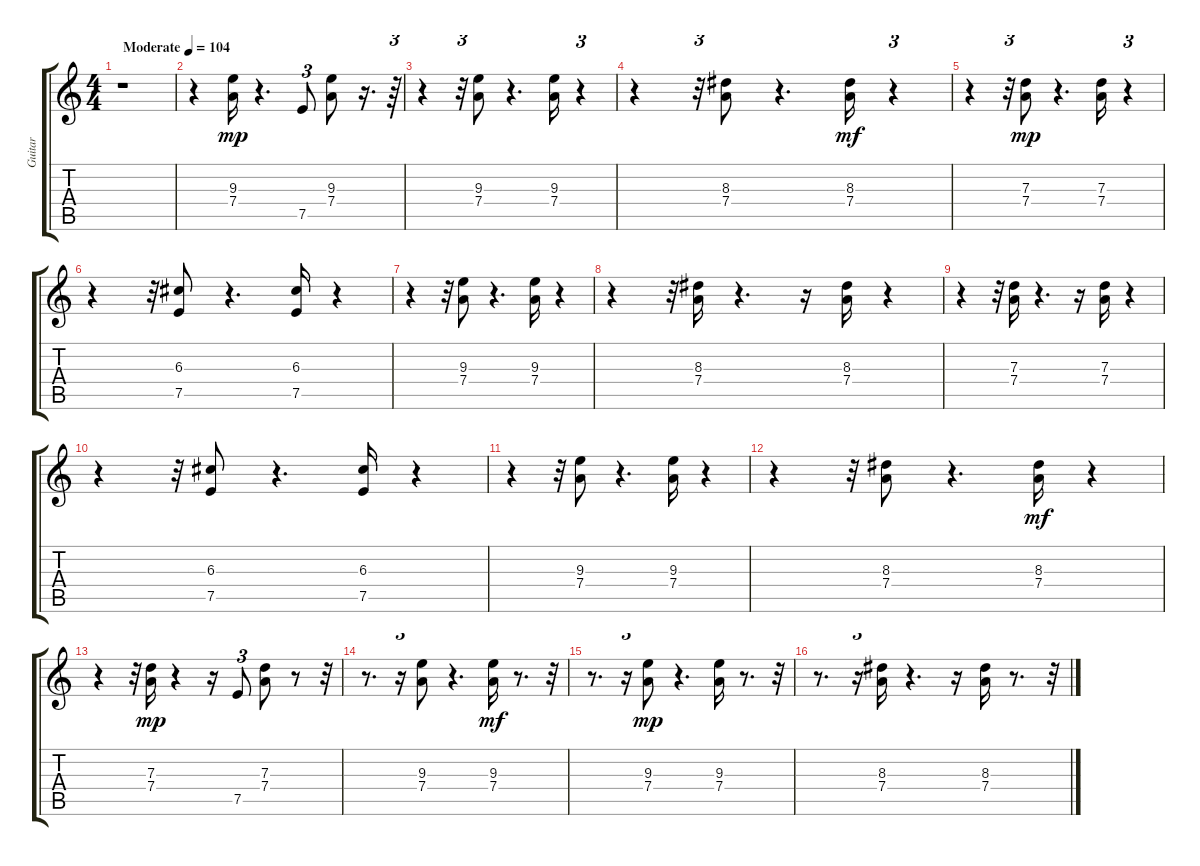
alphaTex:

\track ("Guitar  " "Guitar  ") {instrument electricguitarjazz}
\staff {score tabs}
\tuning (E4 B3 G3 D3 A2 E2) {hide}
\ts (4 4)
\tempo (104 "Moderate")
\clef g2
\ks c
r.1{dy mp instrument electricguitarjazz} |
r.4 (9.3 7.4).16 r.4{d} 7.5.8{tu (3 2)} (9.3 7.4).8 r.16{d} r.64{tu (3 2)} |
r.4 r.32{tu (3 2)} (9.3 7.4).8 r.4{d} (9.3 7.4).16 r.4{tu (3 2)} |
r.4 r.32{tu (3 2)} (8.3 7.4).8 r.4{d} (8.3 7.4).16{dy mf} r.4{tu (3 2)} |
r.4 r.32{tu (3 2)} (7.3 7.4).8{dy mp} r.4{d} (7.3 7.4).16 r.4{tu (3 2)} |
r.4 r.32{tu (3 2)} (6.3 7.5).8 r.4{d} (6.3 7.5).16 r.4{tu (3 2)} |
r.4 r.32{tu (3 2)} (9.3 7.4).8 r.4{d} (9.3 7.4).16 r.4{tu (3 2)} |
r.4 r.32{tu (3 2)} (8.3 7.4).16 r.4{d} r.16 (8.3 7.4).16 r.4{tu (3 2)} |
r.4 r.32{tu (3 2)} (7.3 7.4).16 r.4{d} r.16 (7.3 7.4).16 r.4{tu (3 2)} |
r.4 r.32{tu (3 2)} (6.3 7.5).8 r.4{d} (6.3 7.5).16 r.4{tu (3 2)} |
r.4 r.32{tu (3 2)} (9.3 7.4).8 r.4{d} (9.3 7.4).16 r.4{tu (3 2)} |
r.4 r.32{tu (3 2)} (8.3 7.4).8 r.4{d} (8.3 7.4).16{dy mf} r.4{tu (3 2)} |
r.4 r.32{tu (3 2)} (7.3 7.4).16{dy mp} r.4 r.16 7.5.8{tu (3 2)} (7.3 7.4).8 r.8 r.32{tu (3 2)} |
r.8{d} r.16{tu (3 2)} (9.3 7.4).8 r.4{d} (9.3 7.4).16{dy mf} r.8{d} r.32{tu (3 2)} |
r.8{d} r.16{tu (3 2)} (9.3 7.4).8{dy mp} r.4{d} (9.3 7.4).16 r.8{d} r.32{tu (3 2)} |
r.8{d} r.16{tu (3 2)} (8.3 7.4).16 r.4{d} r.16 (8.3 7.4).16 r.8{d} r.32{tu (3 2)}
